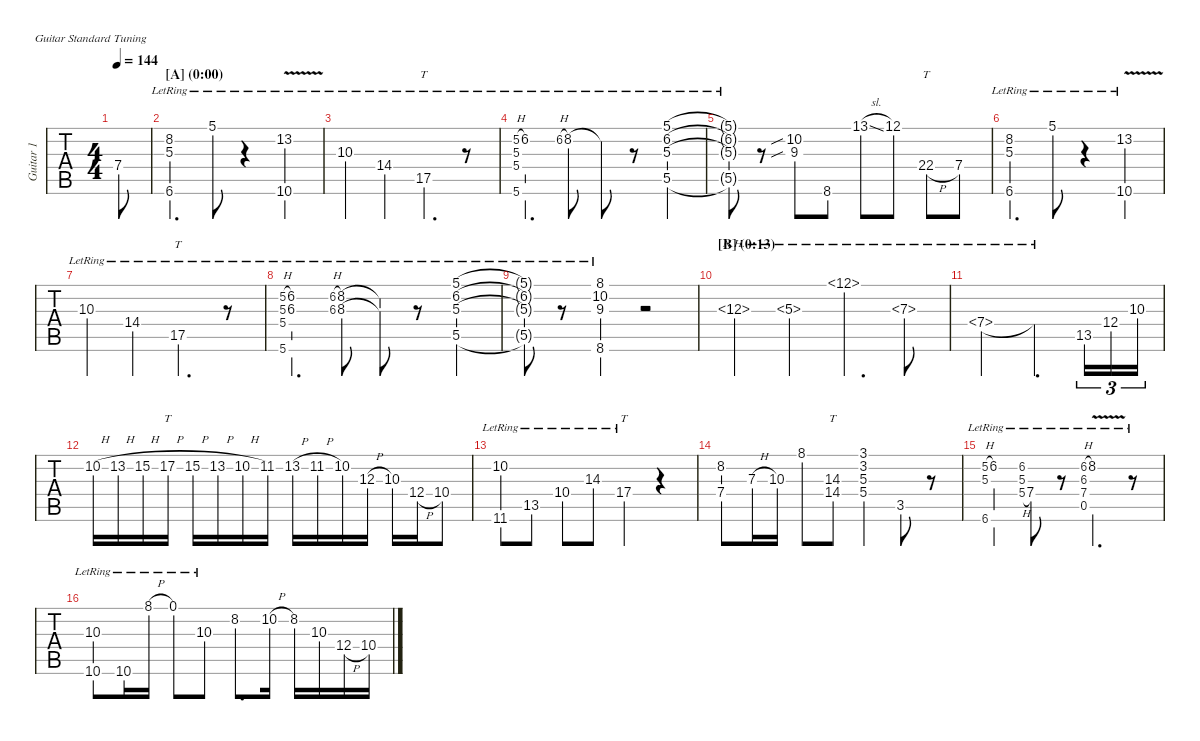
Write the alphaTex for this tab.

\defaultSystemsLayout 4
\hideDynamics
\bracketExtendMode nobrackets
\multiTrackTrackNamePolicy allsystems
\firstSystemTrackNameMode fullname
\otherSystemsTrackNameMode fullname
\otherSystemsTrackNameOrientation horizontal
\track ("Guitar 1" "Guitar 1") {instrument overdrivenguitar}
\staff {tabs}
\tuning (E4 B3 G3 D3 A2 E2)
\ts (4 4)
\ac
\scale
1.0298
\tempo 144
\accidentals auto
\clef g2
\ottava regular
\simile none
\ks c
7.4.8{dy mf instrument overdrivenguitar} |
\section ("A" "(0:00)")
\scale
0.976136 (6.6{lr acc #} 5.3{lr} 8.2{lr}).4{d} 5.1{lr}.8 r.4 (13.2{v lr} 10.6{lr}).4 |
\scale
0.988673 10.3{lr}.4 14.4{lr}.4 17.5{lr}.4{tt d} r.8 |
\scale
1.00539 (5.2{h lr} 5.6{lr} 5.3{lr} 5.4{lr}).8{gr onbeat} 6.2{lr}.4{d} 6.2{h lr}.8{gr onbeat} 8.2{lr}.8 8.2{lr t}.8 r.8 (5.5{lr} 5.3{lr} 6.2{lr} 5.1{lr}).4 |
\scale
1.00199 (5.5{lr t} 5.3{lr t} 6.2{lr t} 5.1{lr t}).8 r.8 (9.3{sib} 10.2{sib}).8 8.6.8 13.1{sl}.8 12.1.8 22.4{h}.8{tt} 7.4.8 |
\scale
0.995158 (6.6{lr acc #} 5.3{lr} 8.2{lr}).4{d} 5.1{lr}.8 r.4 (13.2{v lr} 10.6{lr}).4 |
\scale
0.999335 10.3{lr}.4 14.4{lr}.4 17.5{lr}.4{tt d} r.8 |
\scale
1.00352 (5.2{h lr} 5.6{lr} 5.3{h lr} 5.4{lr}).8{gr onbeat} (6.2{lr} 6.3{lr acc #}).4{d} (6.2{h lr} 6.3{h lr acc #}).8{gr onbeat} (8.2{lr} 8.3{lr acc #}).8 (8.2{lr t} 8.3{lr t acc #}).8 r.8 (5.3{lr} 5.5{lr} 6.2{lr} 5.1{lr}).4 |
\scale
1.07619 (5.3{lr t} 5.5{lr t} 6.2{lr t} 5.1{lr t}).8 r.8 (8.6{lr} 9.3{lr} 8.1{lr} 10.2{lr}).4 r.2 |
\section ("B" "(0:13)")
\scale
0.974603 12.3{nh}.4 5.3{nh}.4 12.1{nh}.4{d} 7.3{nh}.8 |
\scale
0.974603 7.4{nh}.2 7.4{nh t}.4{d} 13.5{acc #}.16{tu (3 2)} 12.4.16{tu (3 2)} 10.3.16{tu (3 2)} |
\scale
0.99869 10.2{h}.16 13.2{h}.16 15.2{h}.16 17.2{h}.16{tt} 15.2{h}.16 13.2{h}.16 10.2{h}.16 11.2{acc #}.16 13.2{h}.16 11.2{h acc #}.16 10.2.16 12.3{h}.16 10.3.16 12.4{h}.16 10.4.8 |
\scale
1.00131 (11.6{lr acc #} 10.2{lr}).8 13.5{lr acc #}.8 10.4{lr}.8 14.3{lr}.8 17.4{lr}.4{tt} r.4 |
\scale
1.00147 (7.4 8.2).8 7.3{h}.16 10.3.16 8.1.8 (14.3 14.4).8{tt} (5.4 5.3 3.1 3.2).4 3.5.8 r.8 |
\scale
1.0118 (5.2{h lr} 6.6{lr acc #} 5.3{lr}).8{gr onbeat} 6.2{lr}.4 (6.2{lr} 5.3{lr} 5.4{h lr}).8{gr onbeat} 7.4{lr}.8 r.8 (6.2{h lr} 0.5{lr} 7.4{lr} 6.3{lr acc #}).8{gr onbeat} 8.2{v lr}.4{d} r.8 |
\scale
0.986725 (10.6{lr} 10.3{lr}).8 10.6{lr}.16 8.1{h lr}.16 0.1{lr}.8 10.3{lr}.8 8.2.8{d} 10.2{h}.16 8.2.16{beam merge} 10.3.16 12.4{h}.16 10.4.16
